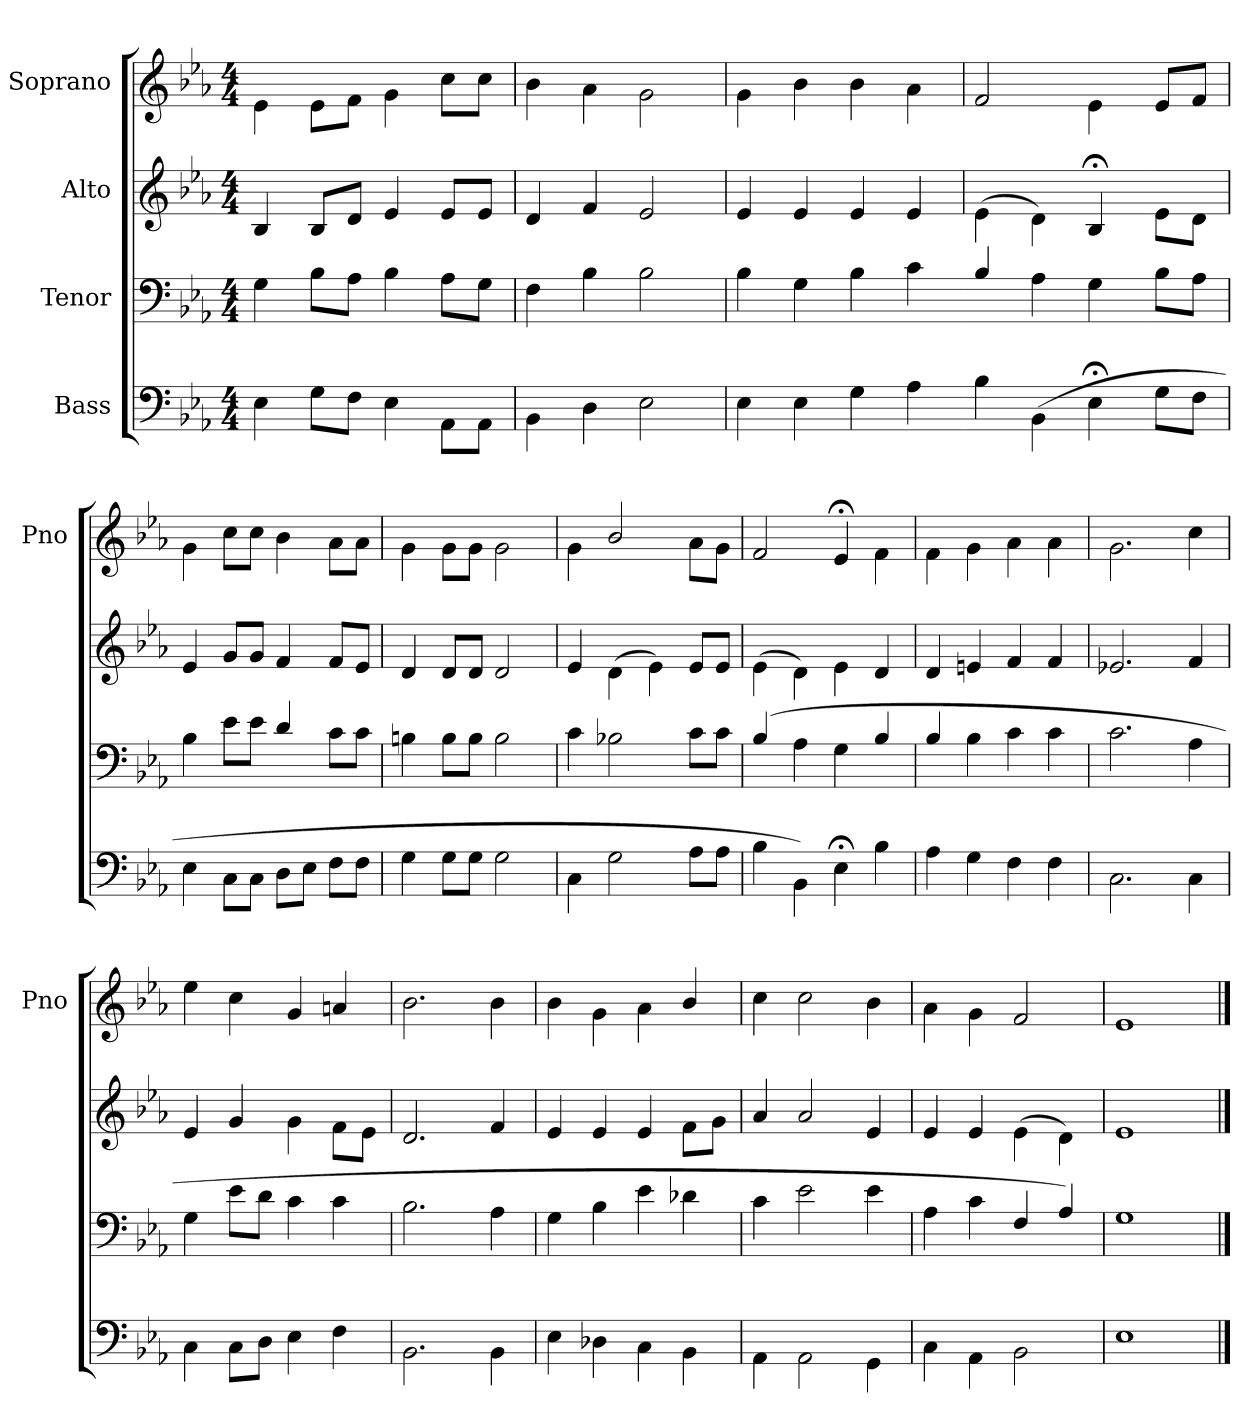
**kern	**kern	**kern	**kern
*part4	*part3	*part2	*part1
*staff4	*staff3	*staff2	*staff1
*I"Bass	*I"Tenor	*I"Alto	*I"Soprano
*	*	*	*I'Pno
*clefF4	*clefF4	*clefG2	*clefG2
*k[b-e-a-]	*k[b-e-a-]	*k[b-e-a-]	*k[b-e-a-]
*E-:	*E-:	*E-:	*E-:
*M4/4	*M4/4	*M4/4	*M4/4
=	=	=	=
4E-\	4G\	4B-/	4e-\
8G\L	8B-\L	8B-/L	8e-\L
8F\J	8A-\J	8d/J	8f\J
4E-\	4B-\	4e-/	4g\
8AA-\L	8A-\L	8e-/L	8cc\L
8AA-\J	8G\J	8e-/J	8cc\J
=	=	=	=
4BB-\	4F\	4d/	4b-\
4D\	4B-\	4f/	4a-\
2E-\	2B-\	2e-/	2g\
=	=	=	=
4E-\	4B-\	4e-/	4g\
4E-\	4G\	4e-/	4b-\
4G\	4B-\	4e-/	4b-\
4A-\	4c\	4e-/	4a-\
=-	=-	=	=
4B-\	(>4B-/	(<4e-\	2f/
(4BB-\)	4A-\	4d\)	.
4E-;\	4G\	4B-;</	4e-\
=-	=-	=-	=-
8G\L	8B-\L	8e-\L	8e-/L
8F\J	8A-\J	8d\J	8f/J
=	=	=	=
4E-\	4B-\	4e-/	4g\
8C\L	8e-\L	8g/L	8cc\L
8C\J	8e-\J	8g/J	8cc\J
8D\L	4d/	4f/	4b-\
8E-\J	.	.	.
8F\L	8c\L	8f/L	8a-\L
8F\J	8c\J	8e-/J	8a-\J
=	=	=	=
4G\	4Bn\	4d/	4g\
8G\L	8B\L	8d/L	8g\L
8G\J	8B\J	8d/J	8g\J
2G\	2B\	2d/	2g\
=	=	=	=
4C\	4c\	4e-/	4g\
2G\	2B-X\	(<4d\	2b-/
.	.	4e-\)	.
8A-\L	8c\L	8e-/L	8a-\L
8A-\J	8c\J	8e-/J	8g\J
=	=	=	=
4B-\	(>(<4B-/	(<4e-\	2f/
(4BB-\)	4A-\	4d\)	.
4E-;\	4G\	4e-\	4e-;</
4B-\	4B-/	4d/	4f\
=	=	=	=
4A-\	4B-/	4d/	4f\
4G\	4B-\	4en/	4g\
4F\	4c\	4f/	4a-\
4F\	4c\	4f/	4a-\
=	=	=	=
2.C\	2.c\	2.e-X/	2.g\
4C\	4A-\	4f/	4cc\
=	=	=	=
4C\	4G\	4e-/	4ee-\
8C\L	8e-\L	4g/	4cc\
8D\J	8d\J	.	.
4E-\	4c\	4g\	4g/
4F\	4c\	8f\L	4an/
.	.	8e-\J	.
=	=	=	=
2.BB-\	2.B-\	2.d/	2.b-\
4BB-\	4A-\	4f/	4b-\
=	=	=	=
4E-\	4G\	4e-/	4b-\
4D-X\	4B-\	4e-/	4g\
4C\	4e-\	4e-/	4a-\
4BB-\	4d-X\	8f\L	4b-/
.	.	8g\J	.
=	=	=	=
4AA-\	4c\	4a-/	4cc\
2AA-\	2e-\	2a-/	2cc\
4GG\	4e-\	4e-/	4b-\
=	=	=	=
4C\	4A-\	4e-/	4a-\
4AA-\	4c\	4e-/	4g\
2BB-\	4F/	(<4e-\	2f/
.	4A-/)	4d\)	.
=	=	=	=
1E-	1G	1e-	1e-
==	==	==	==
*-	*-	*-	*-
